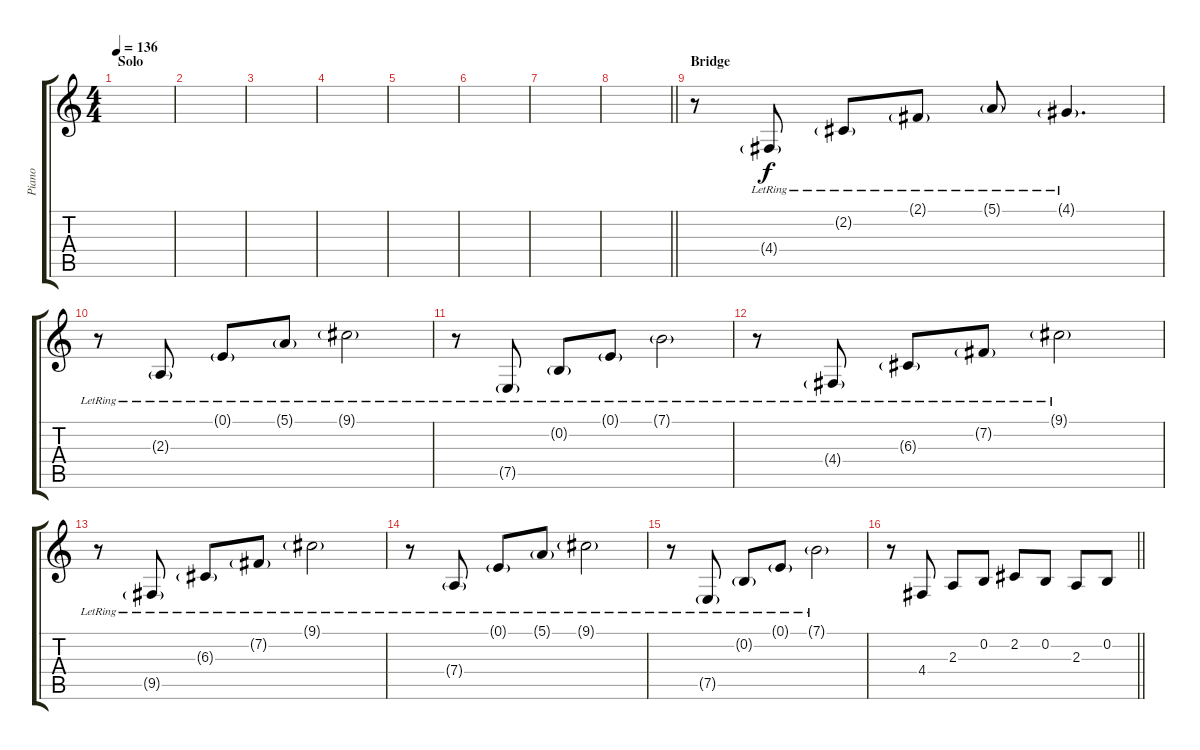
\track ("Piano" "Piano") {instrument brightacousticpiano}
\staff {score tabs}
\tuning (E4 B3 G3 D3 A2 E2) {hide}
\ts (4 4)
\section ("" "Solo")
\tempo 136
\clef g2
\ks c
|
|
|
|
|
|
|
\barLineRight lightlight
|
\section ("" "Bridge")
r.8{instrument acousticguitarsteel} 4.4{g lr}.8 2.2{g lr}.8 2.1{g lr}.8 5.1{g lr}.8 4.1{g lr}.4{d} |
r.8 2.3{g lr}.8 0.1{g lr}.8 5.1{g lr}.8 9.1{g lr}.2 |
r.8 7.5{g lr}.8 0.2{g lr}.8 0.1{g lr}.8 7.1{g lr}.2 |
r.8 4.4{g lr}.8 6.3{g lr}.8 7.2{g lr}.8 9.1{g lr}.2 |
r.8 9.5{g lr}.8 6.3{g lr}.8 7.2{g lr}.8 9.1{g lr}.2 |
r.8 7.4{g lr}.8 0.1{g lr}.8 5.1{g lr}.8 9.1{g lr}.2 |
r.8 7.5{g lr}.8 0.2{g lr}.8 0.1{g lr}.8 7.1{g lr}.2 |
\barLineRight lightlight
r.8 4.4.8{dy f instrument distortionguitar} 2.3.8 0.2.8 2.2.8 0.2.8 2.3.8 0.2.8
